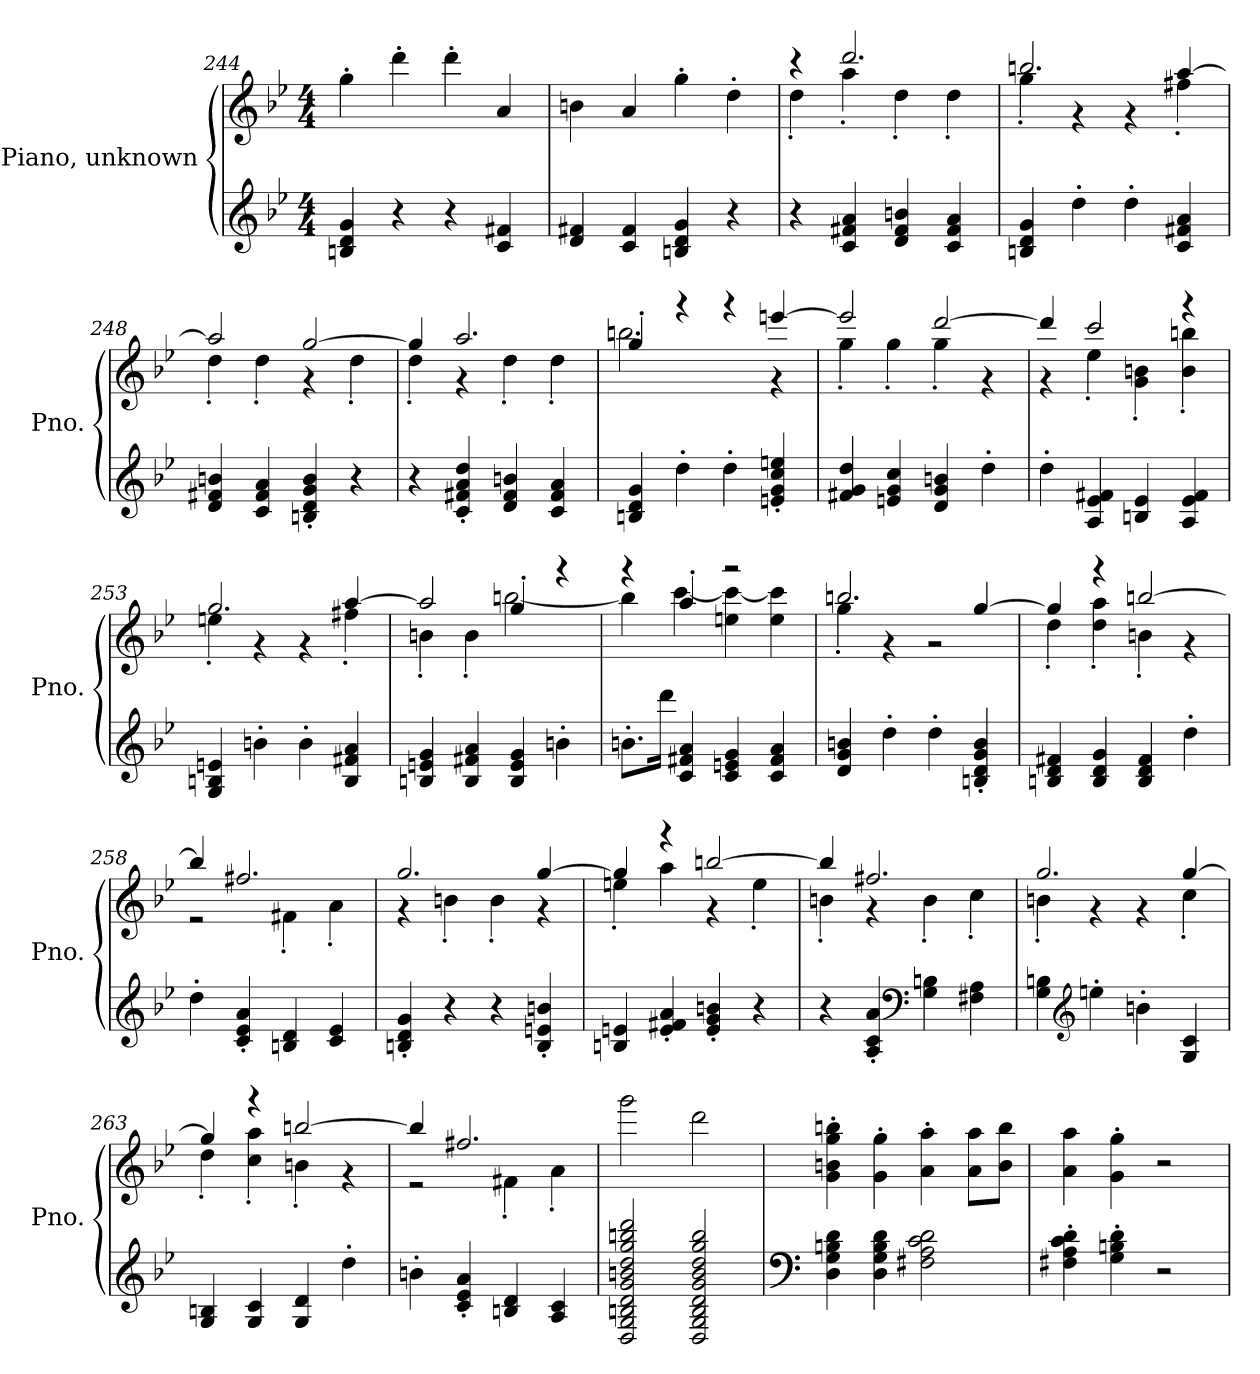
**kern	**kern
*part1	*part1
*staff2	*staff1
*I"Piano, unknown	*
*I'Pno.	*
*clefG2	*clefG2
*k[b-e-]	*k[b-e-]
*M4/4	*M4/4
=244	=244
4Bn/ 4d/ 4g/	4gg'\
4r	4ddd'\
4r	4ddd'\
4c/ 4f#X/	4a/
=245	=245
4d/ 4f#X/	4bn\
4c/ 4f#/	4a/
4Bn/ 4d/ 4g/	4gg'\
4r	4dd'\
!!LO:LB:g=z
=246	=246
*	*^
4r	4r	4dd'\
4c/ 4f#X/ 4a/	2.ddd/	4aa'\
4d/ 4f#/ 4bn/	.	4dd'\
4c/ 4f#/ 4a/	.	4dd'\
=247	=247	=247
4Bn/ 4d/ 4g/	2.bbn/	4gg'\
4dd'\	.	4r
4dd'\	.	4r
4c/ 4f#X/ 4a/	[4aa/	4ff#X'\
=248	=248	=248
4d/ 4f#X/ 4bn/	2aa/]	4dd'\
4c/ 4f#/ 4a/	.	4dd'\
4Bn/' 4d/' 4g/' 4b/'	[2gg/	4r
4r	.	4dd'\
=249	=249	=249
4r	4gg/]	4dd'\
4c/' 4f#X/' 4a/' 4dd/'	2.aa/	4r
4d/ 4f#/ 4bn/	.	4dd'\
4c/ 4f#/ 4a/	.	4dd'\
=250	=250	=250
4Bn/ 4d/ 4g/	4gg'/	2.bbn\
4dd'\	4r	.
4dd'\	4r	.
4en/' 4g/' 4cc/' 4een/'	[4eeen/	4r
=251	=251	=251
4f#X/ 4g/ 4dd/	2eee/]	4gg'\
4en/ 4g/ 4cc/	.	4gg'\
4d/ 4g/ 4bn/	[2ddd/	4gg'\
4dd'\	.	4r
!!LO:LB:g=z	!!
=252	=252	=252
4dd'\	4ddd/]	4r
4A/ 4e-/ 4f#X/	2ccc/	4ee-'\
4Bn/ 4e-/	.	4g\' 4bn\'
4A/ 4e-/ 4f#/	4r	4b\' 4bbn\'
=253	=253	=253
4G/ 4Bn/ 4en/	2.gg/	4een'\
4bn'\	.	4r
4b'\	.	4r
4B/ 4f#X/ 4a/	[4aa/	4ff#X'\
=254	=254	=254
4Bn/ 4en/ 4g/	2aa/]	4bn'\
4B/ 4f#X/ 4a/	.	4b'\
4B/ 4e/ 4g/	4gg'/	[2bbn\
4bn'\	4r	.
=255	=255	=255
8.bn'\L	4r	4bb\]
16ddd\Jk	.	.
4c/ 4f#X/ 4a/	4aa'/	[4ccc\
4c/ 4en/ 4g/	2r	4een\ 4ccc\_
4c/ 4f#/ 4a/	.	4ee\ 4ccc\]
=256	=256	=256
4d/ 4g/ 4bn/	2.bbn/	4gg'\
4dd'\	.	4r
4dd'\	.	2r
4Bn/' 4d/' 4g/' 4b/'	[4gg/	.
=257	=257	=257
4Bn/ 4d/ 4f#X/	4gg/]	4dd'\
4B/ 4d/ 4g/	4r	4dd\' 4aa\'
4B/ 4d/ 4f#/	[2bbn/	4bn'\
4dd'\	.	4r
!!LO:LB:g=z	!!
=258	=258	=258
4dd'\	4bb/]	2r
4c/' 4e-/' 4a/'	2.ff#X/	.
4Bn/ 4d/	.	4f#X'\
4c/ 4e-/	.	4a'\
=259	=259	=259
4Bn/' 4d/' 4g/'	2.gg/	4r
4r	.	4bn'\
4r	.	4b'\
4B/' 4en/' 4bn/'	[4gg/	4r
=260	=260	=260
4Bn/ 4en/	4gg/]	4een'\
4e/' 4f#X/' 4a/'	4r	4aa\
4e/' 4g/' 4bn/'	[2bbn/	4r
4r	.	4ee'\
=261	=261	=261
4r	4bb/]	4bn'\
4A/' 4c/' 4a/'	2.ff#X/	4r
*clefF4	*	*
4G\ 4Bn\	.	4b'\
4F#X\ 4A\	.	4cc'\
=262	=262	=262
4G\ 4Bn\	2.gg/	4bn'\
*clefG2	*	*
4een'\	.	4r
4bn'\	.	4r
4G/ 4c/	[4gg/	4cc'\
!!LO:LB:g=z	!!
=263	=263	=263
4G/ 4Bn/	4gg/]	4dd'\
4G/ 4c/	4r	4cc\' 4aa\'
4G/ 4d/	[2bbn/	4bn'\
4dd'\	.	4r
=264	=264	=264
4bn'\	4bb/]	2r
4c/' 4e-/' 4a/'	2.ff#X/	.
4Bn/ 4d/	.	4f#X'\
4A/ 4c/	.	4a'\
*	*v	*v
=265	=265
2D/ 2G/ 2Bn/ 2d/ 2g/ 2bn/ 2dd/ 2gg/ 2bbn/ 2ddd/	2ggg\
2D/ 2G/ 2B/ 2d/ 2g/ 2b/ 2dd/ 2gg/ 2bb/	2ddd\
=266	=266
*clefF4	*
4D\ 4G\ 4Bn\ 4d\	4g\' 4bn\' 4gg\' 4bbn\'
4D\ 4G\ 4B\ 4d\	4g\' 4gg\'
2F#X\ 2A\ 2c\ 2d\	4a\' 4aa\'
.	8a\ 8aa\L
.	8b\ 8bb\J
=267	=267
4F#X\' 4A\' 4c\' 4d\'	4a\ 4aa\
4G\' 4Bn\' 4d\'	4g\' 4gg\'
2r	2r
=	=
*-	*-
